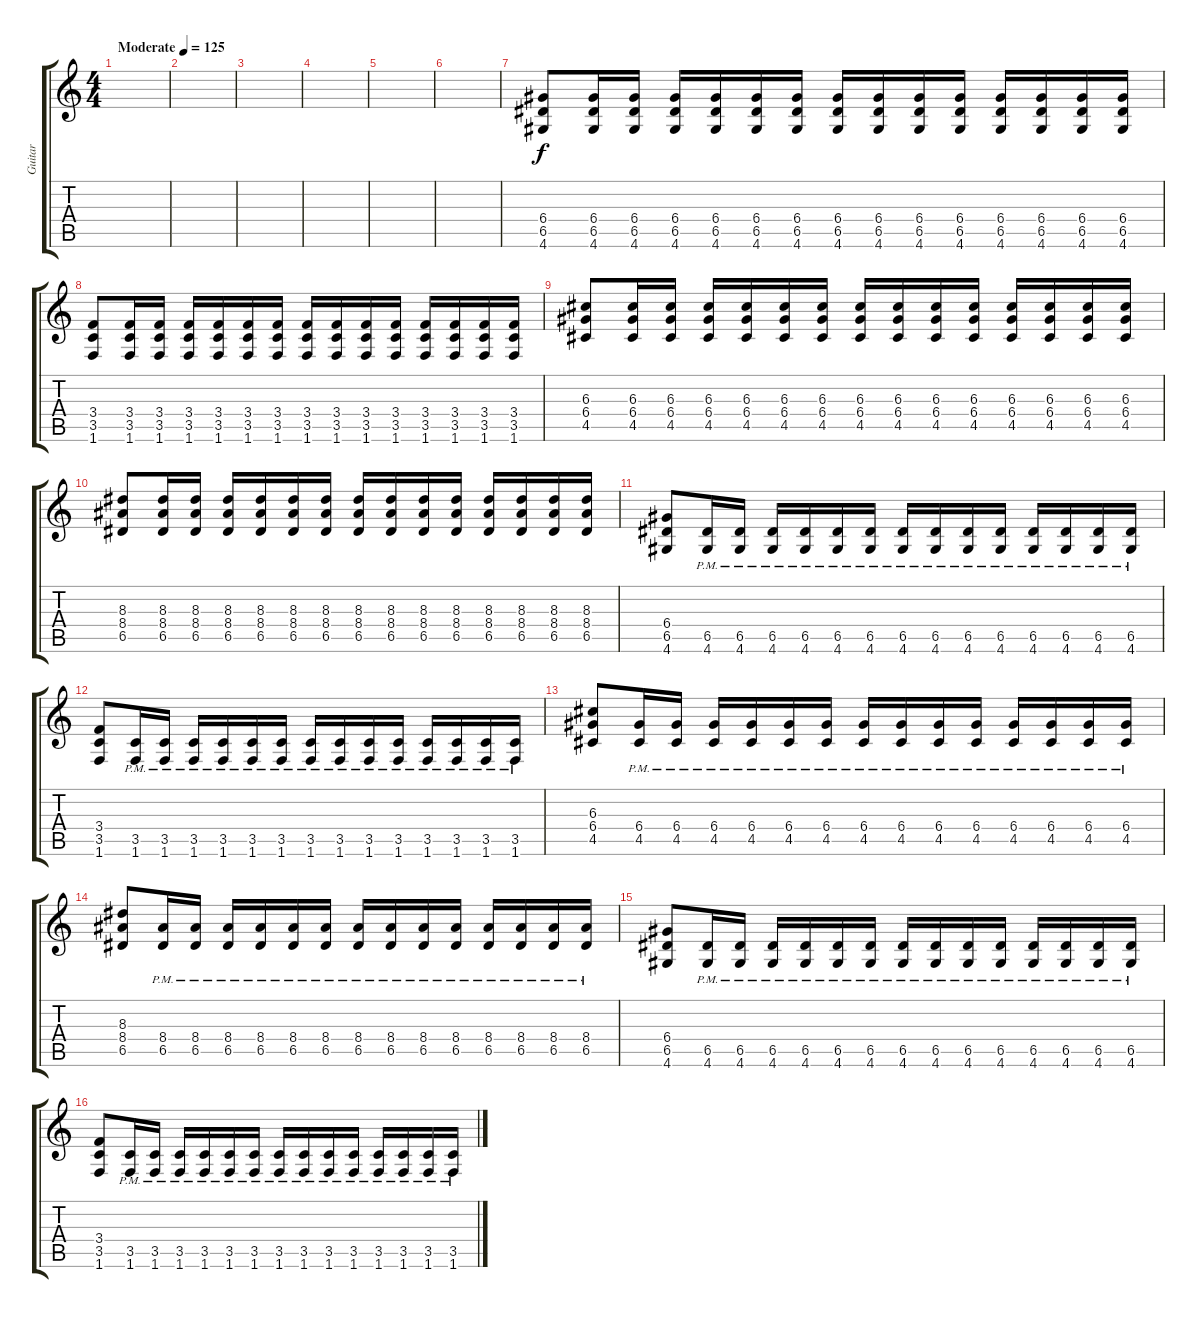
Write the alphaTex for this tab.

\track ("Guitar" "Guitar") {instrument distortionguitar}
\staff {score tabs}
\tuning (E4 B3 G3 D3 A2 E2) {hide}
\ts (4 4)
\tempo (125 "Moderate")
\clef g2
\ks c
|
|
|
|
|
|
(6.4 6.5 4.6).8 (6.4 6.5 4.6).16 (6.4 6.5 4.6).16 (6.4 6.5 4.6).16 (6.4 6.5 4.6).16 (6.4 6.5 4.6).16 (6.4 6.5 4.6).16 (6.4 6.5 4.6).16 (6.4 6.5 4.6).16 (6.4 6.5 4.6).16 (6.4 6.5 4.6).16 (6.4 6.5 4.6).16 (6.4 6.5 4.6).16 (6.4 6.5 4.6).16 (6.4 6.5 4.6).16 |
(3.4 3.5 1.6).8 (3.4 3.5 1.6).16 (3.4 3.5 1.6).16 (3.4 3.5 1.6).16 (3.4 3.5 1.6).16 (3.4 3.5 1.6).16 (3.4 3.5 1.6).16 (3.4 3.5 1.6).16 (3.4 3.5 1.6).16 (3.4 3.5 1.6).16 (3.4 3.5 1.6).16 (3.4 3.5 1.6).16 (3.4 3.5 1.6).16 (3.4 3.5 1.6).16 (3.4 3.5 1.6).16 |
(6.3 6.4 4.5).8 (6.3 6.4 4.5).16 (6.3 6.4 4.5).16 (6.3 6.4 4.5).16 (6.3 6.4 4.5).16 (6.3 6.4 4.5).16 (6.3 6.4 4.5).16 (6.3 6.4 4.5).16 (6.3 6.4 4.5).16 (6.3 6.4 4.5).16 (6.3 6.4 4.5).16 (6.3 6.4 4.5).16 (6.3 6.4 4.5).16 (6.3 6.4 4.5).16 (6.3 6.4 4.5).16 |
(8.3 8.4 6.5).8 (8.3 8.4 6.5).16 (8.3 8.4 6.5).16 (8.3 8.4 6.5).16 (8.3 8.4 6.5).16 (8.3 8.4 6.5).16 (8.3 8.4 6.5).16 (8.3 8.4 6.5).16 (8.3 8.4 6.5).16 (8.3 8.4 6.5).16 (8.3 8.4 6.5).16 (8.3 8.4 6.5).16 (8.3 8.4 6.5).16 (8.3 8.4 6.5).16 (8.3 8.4 6.5).16 |
(6.4 6.5 4.6).8 (6.5{pm} 4.6{pm}).16 (6.5{pm} 4.6{pm}).16 (6.5{pm} 4.6{pm}).16 (6.5{pm} 4.6{pm}).16 (6.5{pm} 4.6{pm}).16 (6.5{pm} 4.6{pm}).16 (6.5{pm} 4.6{pm}).16 (6.5{pm} 4.6{pm}).16 (6.5{pm} 4.6{pm}).16 (6.5{pm} 4.6{pm}).16 (6.5{pm} 4.6{pm}).16 (6.5{pm} 4.6{pm}).16 (6.5{pm} 4.6{pm}).16 (6.5{pm} 4.6{pm}).16 |
(3.4 3.5 1.6).8 (3.5{pm} 1.6{pm}).16 (3.5{pm} 1.6{pm}).16 (3.5{pm} 1.6{pm}).16 (3.5{pm} 1.6{pm}).16 (3.5{pm} 1.6{pm}).16 (3.5{pm} 1.6{pm}).16 (3.5{pm} 1.6{pm}).16 (3.5{pm} 1.6{pm}).16 (3.5{pm} 1.6{pm}).16 (3.5{pm} 1.6{pm}).16 (3.5{pm} 1.6{pm}).16 (3.5{pm} 1.6{pm}).16 (3.5{pm} 1.6{pm}).16 (3.5{pm} 1.6{pm}).16 |
(6.3 6.4 4.5).8 (6.4{pm} 4.5{pm}).16 (6.4{pm} 4.5{pm}).16 (6.4{pm} 4.5{pm}).16 (6.4{pm} 4.5{pm}).16 (6.4{pm} 4.5{pm}).16 (6.4{pm} 4.5{pm}).16 (6.4{pm} 4.5{pm}).16 (6.4{pm} 4.5{pm}).16 (6.4{pm} 4.5{pm}).16 (6.4{pm} 4.5{pm}).16 (6.4{pm} 4.5{pm}).16 (6.4{pm} 4.5{pm}).16 (6.4{pm} 4.5{pm}).16 (6.4{pm} 4.5{pm}).16 |
(8.3 8.4 6.5).8 (8.4{pm} 6.5{pm}).16 (8.4{pm} 6.5{pm}).16 (8.4{pm} 6.5{pm}).16 (8.4{pm} 6.5{pm}).16 (8.4{pm} 6.5{pm}).16 (8.4{pm} 6.5{pm}).16 (8.4{pm} 6.5{pm}).16 (8.4{pm} 6.5{pm}).16 (8.4{pm} 6.5{pm}).16 (8.4{pm} 6.5{pm}).16 (8.4{pm} 6.5{pm}).16 (8.4{pm} 6.5{pm}).16 (8.4{pm} 6.5{pm}).16 (8.4{pm} 6.5{pm}).16 |
(6.4 6.5 4.6).8 (6.5{pm} 4.6{pm}).16 (6.5{pm} 4.6{pm}).16 (6.5{pm} 4.6{pm}).16 (6.5{pm} 4.6{pm}).16 (6.5{pm} 4.6{pm}).16 (6.5{pm} 4.6{pm}).16 (6.5{pm} 4.6{pm}).16 (6.5{pm} 4.6{pm}).16 (6.5{pm} 4.6{pm}).16 (6.5{pm} 4.6{pm}).16 (6.5{pm} 4.6{pm}).16 (6.5{pm} 4.6{pm}).16 (6.5{pm} 4.6{pm}).16 (6.5{pm} 4.6{pm}).16 |
(3.4 3.5 1.6).8 (3.5{pm} 1.6{pm}).16 (3.5{pm} 1.6{pm}).16 (3.5{pm} 1.6{pm}).16 (3.5{pm} 1.6{pm}).16 (3.5{pm} 1.6{pm}).16 (3.5{pm} 1.6{pm}).16 (3.5{pm} 1.6{pm}).16 (3.5{pm} 1.6{pm}).16 (3.5{pm} 1.6{pm}).16 (3.5{pm} 1.6{pm}).16 (3.5{pm} 1.6{pm}).16 (3.5{pm} 1.6{pm}).16 (3.5{pm} 1.6{pm}).16 (3.5{pm} 1.6{pm}).16
